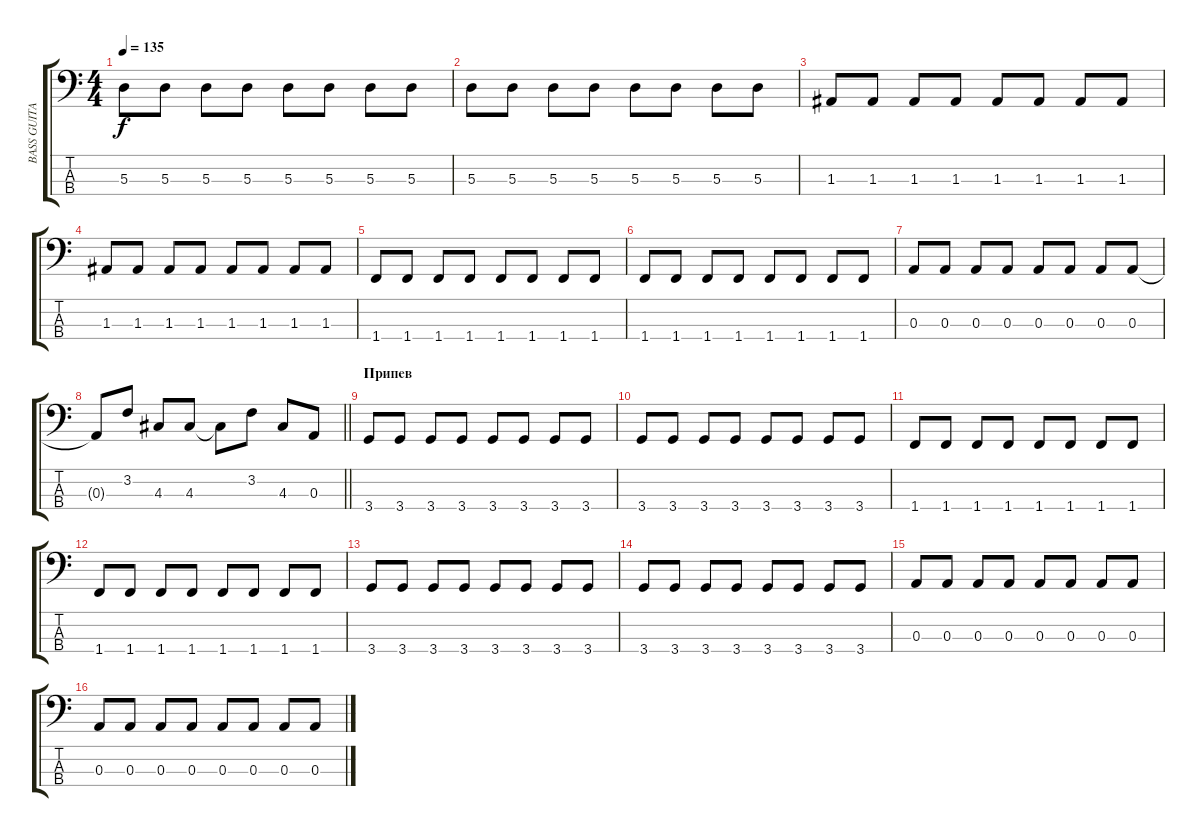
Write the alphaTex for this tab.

\track ("BASS GUITAR" "BASS GUITA") {instrument electricbassfinger}
\staff {score tabs}
\tuning (G2 D2 A1 E1) {hide}
\ts (4 4)
\tempo 135
\clef f4
\ks c
5.3.8{dy f} 5.3.8 5.3.8 5.3.8 5.3.8 5.3.8 5.3.8 5.3.8 |
5.3.8 5.3.8 5.3.8 5.3.8 5.3.8 5.3.8 5.3.8 5.3.8 |
1.3.8 1.3.8 1.3.8 1.3.8 1.3.8 1.3.8 1.3.8 1.3.8 |
1.3.8 1.3.8 1.3.8 1.3.8 1.3.8 1.3.8 1.3.8 1.3.8 |
1.4.8 1.4.8 1.4.8 1.4.8 1.4.8 1.4.8 1.4.8 1.4.8 |
1.4.8 1.4.8 1.4.8 1.4.8 1.4.8 1.4.8 1.4.8 1.4.8 |
0.3.8 0.3.8 0.3.8 0.3.8 0.3.8 0.3.8 0.3.8 0.3.8 |
\barLineRight lightlight
0.3{t}.8 3.2.8 4.3.8 4.3.8 4.3{t}.8 3.2.8 4.3.8 0.3.8 |
\section ("" "Припев")
3.4.8 3.4.8 3.4.8 3.4.8 3.4.8 3.4.8 3.4.8 3.4.8 |
3.4.8 3.4.8 3.4.8 3.4.8 3.4.8 3.4.8 3.4.8 3.4.8 |
1.4.8 1.4.8 1.4.8 1.4.8 1.4.8 1.4.8 1.4.8 1.4.8 |
1.4.8 1.4.8 1.4.8 1.4.8 1.4.8 1.4.8 1.4.8 1.4.8 |
3.4.8 3.4.8 3.4.8 3.4.8 3.4.8 3.4.8 3.4.8 3.4.8 |
3.4.8 3.4.8 3.4.8 3.4.8 3.4.8 3.4.8 3.4.8 3.4.8 |
0.3.8 0.3.8 0.3.8 0.3.8 0.3.8 0.3.8 0.3.8 0.3.8 |
0.3.8 0.3.8 0.3.8 0.3.8 0.3.8 0.3.8 0.3.8 0.3.8
